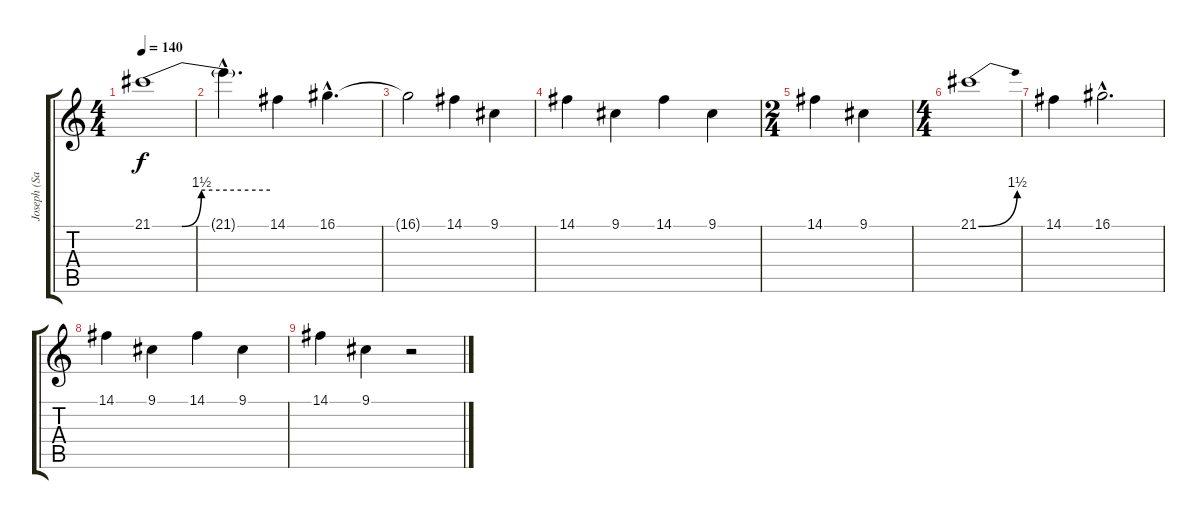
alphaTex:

\track ("Joseph (Sampler)" "Joseph (Sa") {instrument stringensemble1}
\staff {score tabs}
\tuning (E4 B3 G3 D3 A2 E2) {hide}
\ts (4 4)
\tempo 140
\clef g2
\ks c
21.1{be (custom 0 0 15 0 25 6 60 6)}.1{dy f instrument stringensemble1} |
21.1{hac t}.4{d} 14.1.4 16.1{hac}.4{d} |
16.1{t}.2 14.1.4 9.1.4 |
14.1.4 9.1.4 14.1.4 9.1.4 |
\ts (2 4)
14.1.4 9.1.4 |
\ts (4 4)
21.1{be (bend 0 0 60 6)}.1 |
14.1.4 16.1{hac}.2{d} |
14.1.4 9.1.4 14.1.4 9.1.4 |
14.1.4 9.1.4 r.2
